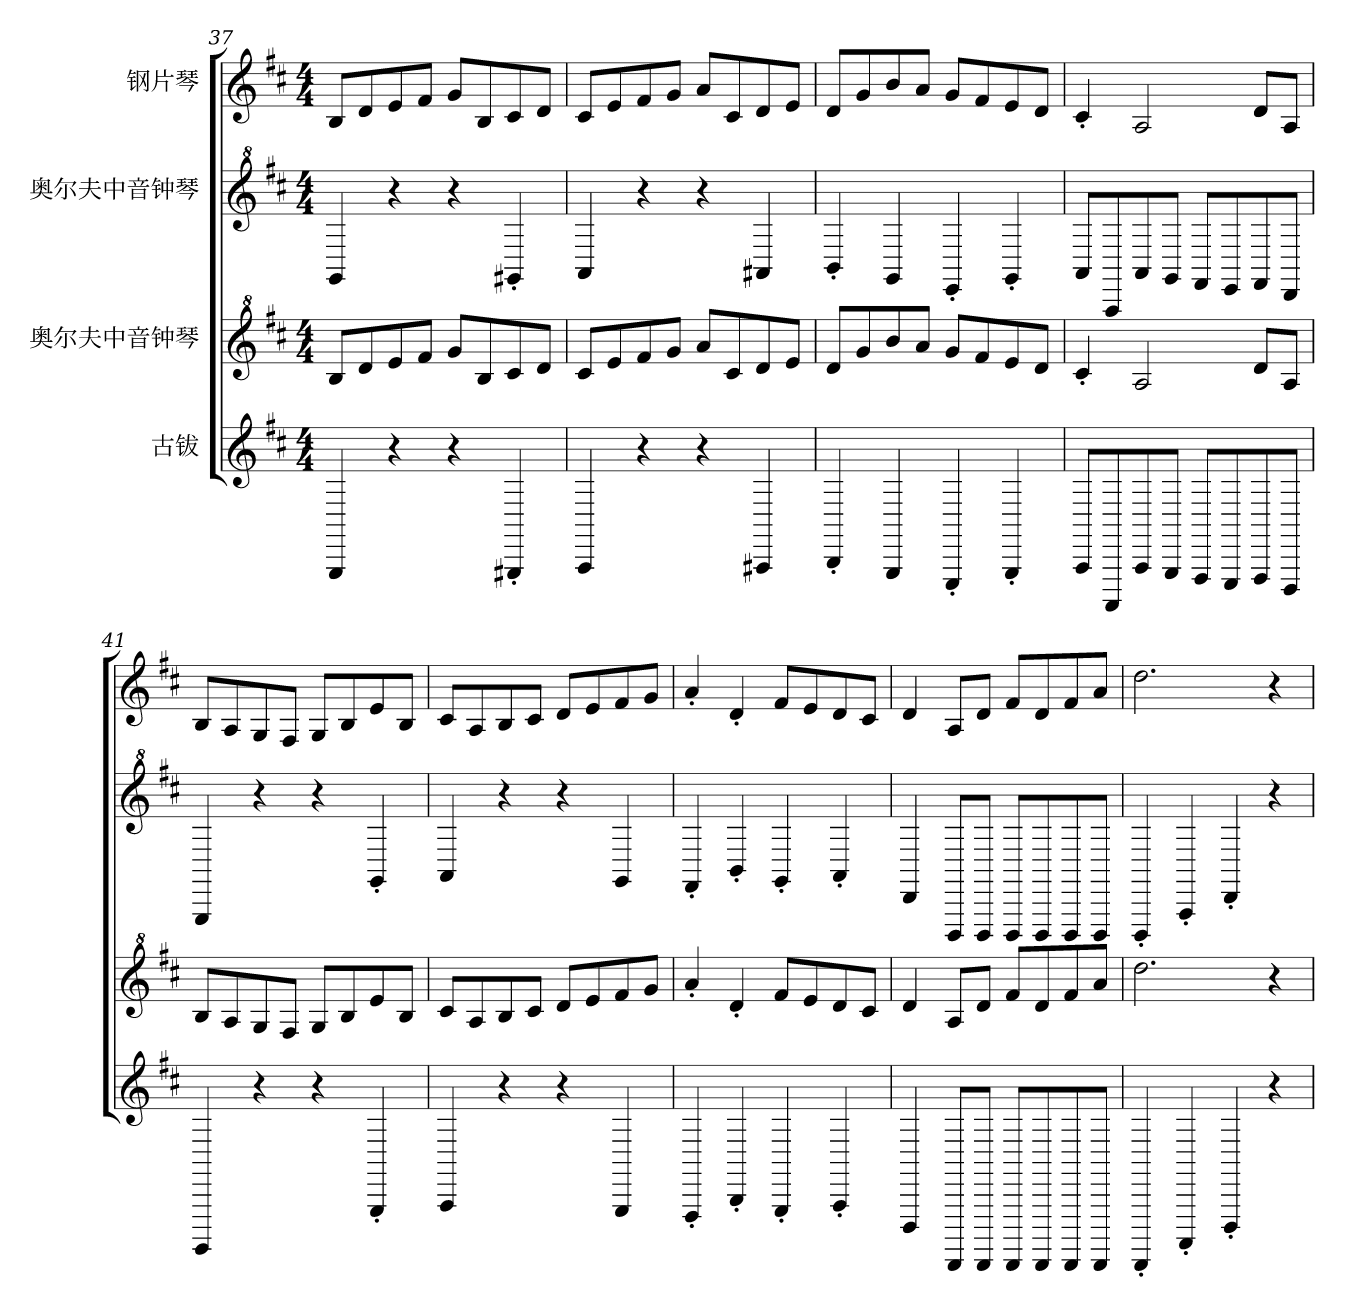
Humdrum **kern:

**kern	**kern	**kern	**kern
*part4	*part3	*part2	*part1
*staff4	*staff3	*staff2	*staff1
*I"古钹	*I"奥尔夫中音钟琴	*I"奥尔夫中音钟琴	*I"钢片琴
!!LO:PB:g=z
*clefG2	*clefG^2	*clefG^2	*clefG2
*ITrd-14c-24	*	*	*ITrd-7c-12
*k[f#c#]	*k[f#c#]	*k[f#c#]	*k[f#c#]
*M4/4	*M4/4	*M4/4	*M4/4
=37	=37	=37	=37
4G/	8b/L	4G/	8b/L
.	8dd/	.	8dd/
4r	8ee/	4r	8ee/
.	8ff#/J	.	8ff#/J
4r	8gg/L	4r	8gg/L
.	8b/	.	8b/
4G#X'/	8cc#/	4G#X'/	8cc#/
.	8dd/J	.	8dd/J
=38	=38	=38	=38
4A/	8cc#/L	4A/	8cc#/L
.	8ee/	.	8ee/
4r	8ff#/	4r	8ff#/
.	8gg/J	.	8gg/J
4r	8aa/L	4r	8aa/L
.	8cc#/	.	8cc#/
4A#X/	8dd/	4A#X/	8dd/
.	8ee/J	.	8ee/J
=39	=39	=39	=39
4B'/	8dd/L	4B'/	8dd/L
.	8gg/	.	8gg/
4G/	8bb/	4G/	8bb/
.	8aa/J	.	8aa/J
4E'/	8gg/L	4E'/	8gg/L
.	8ff#/	.	8ff#/
4G'/	8ee/	4G'/	8ee/
.	8dd/J	.	8dd/J
=40	=40	=40	=40
8A/L	4cc#'/	8A/L	4cc#'/
8AA/	.	8AA/	.
8A/	2a/	8A/	2a/
8G/J	.	8G/J	.
8F#/L	.	8F#/L	.
8E/	.	8E/	.
8F#/	8dd/L	8F#/	8dd/L
8D/J	8a/J	8D/J	8a/J
!!LO:LB:g=z
=41	=41	=41	=41
4GG/	8b/L	4GG/	8b/L
.	8a/	.	8a/
4r	8g/	4r	8g/
.	8f#/J	.	8f#/J
4r	8g/L	4r	8g/L
.	8b/	.	8b/
4G'/	8ee/	4G'/	8ee/
.	8b/J	.	8b/J
=42	=42	=42	=42
4A/	8cc#/L	4A/	8cc#/L
.	8a/	.	8a/
4r	8b/	4r	8b/
.	8cc#/J	.	8cc#/J
4r	8dd/L	4r	8dd/L
.	8ee/	.	8ee/
4G/	8ff#/	4G/	8ff#/
.	8gg/J	.	8gg/J
=43	=43	=43	=43
4F#'/	4aa'/	4F#'/	4aa'/
4B'/	4dd'/	4B'/	4dd'/
4G'/	8ff#/L	4G'/	8ff#/L
.	8ee/	.	8ee/
4A'/	8dd/	4A'/	8dd/
.	8cc#/J	.	8cc#/J
=44	=44	=44	=44
4D/	4dd/	4D/	4dd/
8DD/L	8a/L	8DD/L	8a/L
8DD/J	8dd/J	8DD/J	8dd/J
8DD/L	8ff#/L	8DD/L	8ff#/L
8DD/	8dd/	8DD/	8dd/
8DD/	8ff#/	8DD/	8ff#/
8DD/J	8aa/J	8DD/J	8aa/J
!!LO:LB:g=z
=45	=45	=45	=45
4DD'/	2.ddd\	4DD'/	2.ddd\
4AA'/	.	4AA'/	.
4D'/	.	4D'/	.
4r	4r	4r	4r
=	=	=	=
*-	*-	*-	*-
